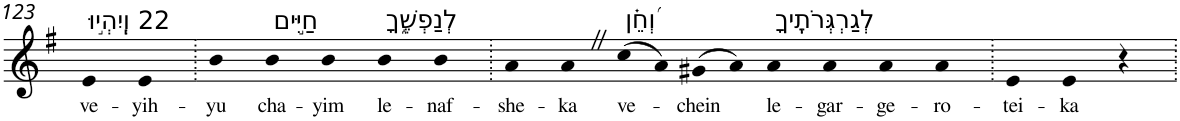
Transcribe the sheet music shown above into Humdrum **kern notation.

**kern	**text
*part1	*part1
*staff1	*staff1
*I"Piano	*
*I'Pno	*
!!LO:PB:g=z
*clefG2	*
*k[f#]	*
*G:	*
=123	=123
!LO:TX:a:t=22 וְיִֽהְי֣וּ	!
!	!LO:LY:b
4e	ve-
!	!LO:LY:b
4e	-yih-
=124.	=124.
!	!LO:LY:b
4b	-yu
!LO:TX:a:t=חַיִּ֣ים	!
!	!LO:LY:b
4b	cha-
!	!LO:LY:b
4b	-yim
!LO:TX:a:t=לְנַפְשֶׁ֑ךָ	!
!	!LO:LY:b
4b	le-
!	!LO:LY:b
4b	-naf-
=125.	=125.
!	!LO:LY:b
4a	-she-
!	!LO:LY:b
4aZ	-ka
!LO:TX:a:t=וְ֝חֵ֗ן	!
!	!LO:LY:b
(>8cc	ve-
8a)	.
!	!LO:LY:b
(>8g#X	-chein
8a)	.
!LO:TX:a:t=לְגַרְגְּרֹתֶֽיךָ	!
!	!LO:LY:b
4a	le-
!	!LO:LY:b
4a	-gar-
!	!LO:LY:b
4a	-ge-
!	!LO:LY:b
4a	-ro-
=126.	=126.
!	!LO:LY:b
4e	-tei-
!	!LO:LY:b
4e	-ka
4r	.
=.	=.
*-	*-
